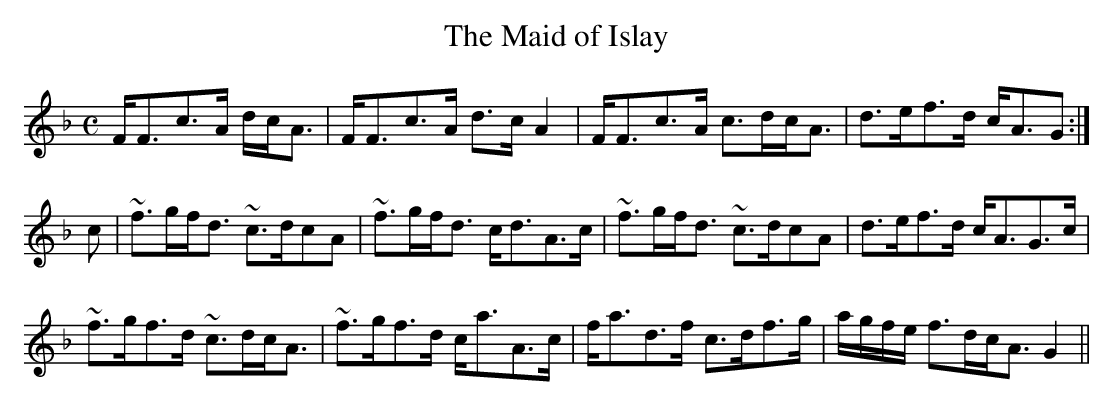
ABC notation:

X:1
T:Maid of Islay, The
M:C
L:1/16
K:F
FF3c3A 3dcA3|FF3c3A d3c A4|FF3c3A c3dcA3|d3ef3d cA3G2:|
c2|~f3gfd3 ~c3dc2A2|~f3gfd3 cd3A3c|~f3gfd3 ~c3dc2A2|d3ef3d cA3G3c|
~f3gf3d ~c3dcA3|~f3gf3d ca3A3c|fa3d3f c3df3g|agfe f3dcA3 G4||
